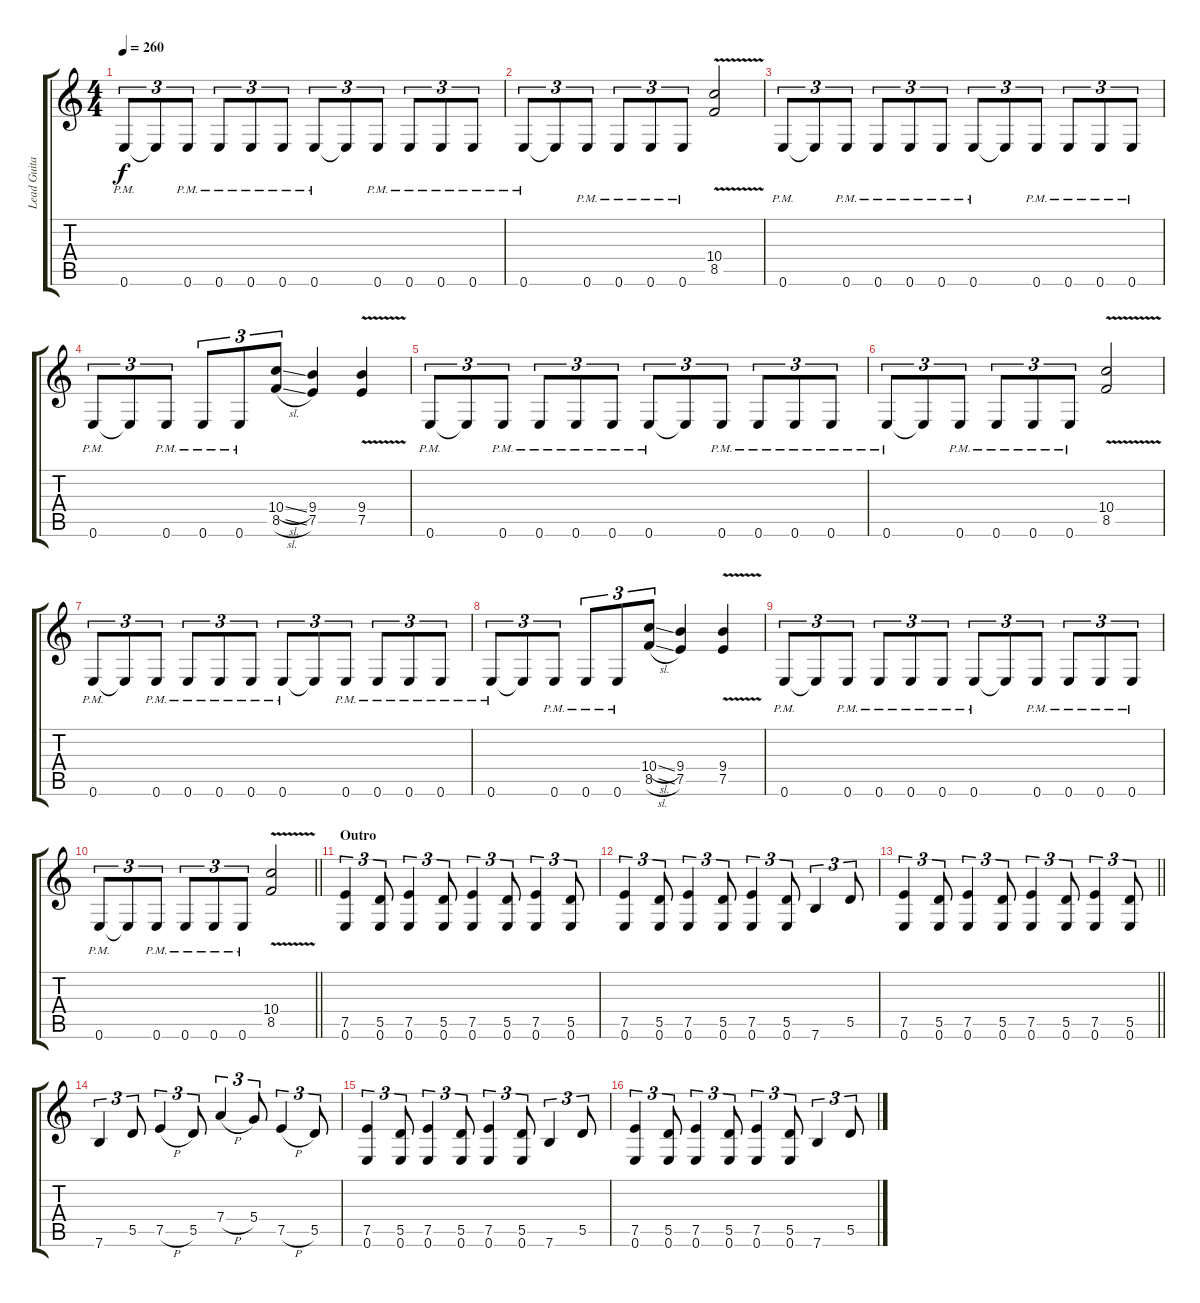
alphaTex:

\track ("Lead Guitar (Chris Poland)" "Lead Guita") {instrument distortionguitar}
\staff {score tabs}
\tuning (E4 B3 G3 D3 A2 E2) {hide}
\ts (4 4)
\tempo 260
\clef g2
\ks c
0.6{pm}.8{tu (3 2) dy f} 0.6{t}.8{tu (3 2)} 0.6{pm}.8{tu (3 2)} 0.6{pm}.8{tu (3 2)} 0.6{pm}.8{tu (3 2)} 0.6{pm}.8{tu (3 2)} 0.6{pm}.8{tu (3 2)} 0.6{t}.8{tu (3 2)} 0.6{pm}.8{tu (3 2)} 0.6{pm}.8{tu (3 2)} 0.6{pm}.8{tu (3 2)} 0.6{pm}.8{tu (3 2)} |
0.6{pm}.8{tu (3 2)} 0.6{t}.8{tu (3 2)} 0.6{pm}.8{tu (3 2)} 0.6{pm}.8{tu (3 2)} 0.6{pm}.8{tu (3 2)} 0.6{pm}.8{tu (3 2)} (10.4{v} 8.5{v}).2 |
0.6{pm}.8{tu (3 2)} 0.6{t}.8{tu (3 2)} 0.6{pm}.8{tu (3 2)} 0.6{pm}.8{tu (3 2)} 0.6{pm}.8{tu (3 2)} 0.6{pm}.8{tu (3 2)} 0.6{pm}.8{tu (3 2)} 0.6{t}.8{tu (3 2)} 0.6{pm}.8{tu (3 2)} 0.6{pm}.8{tu (3 2)} 0.6{pm}.8{tu (3 2)} 0.6{pm}.8{tu (3 2)} |
0.6{pm}.8{tu (3 2)} 0.6{t}.8{tu (3 2)} 0.6{pm}.8{tu (3 2)} 0.6{pm}.8{tu (3 2)} 0.6{pm}.8{tu (3 2)} (10.4{sl} 8.5{sl}).8{tu (3 2)} (9.4 7.5).4 (9.4{v} 7.5{v}).4 |
0.6{pm}.8{tu (3 2)} 0.6{t}.8{tu (3 2)} 0.6{pm}.8{tu (3 2)} 0.6{pm}.8{tu (3 2)} 0.6{pm}.8{tu (3 2)} 0.6{pm}.8{tu (3 2)} 0.6{pm}.8{tu (3 2)} 0.6{t}.8{tu (3 2)} 0.6{pm}.8{tu (3 2)} 0.6{pm}.8{tu (3 2)} 0.6{pm}.8{tu (3 2)} 0.6{pm}.8{tu (3 2)} |
0.6{pm}.8{tu (3 2)} 0.6{t}.8{tu (3 2)} 0.6{pm}.8{tu (3 2)} 0.6{pm}.8{tu (3 2)} 0.6{pm}.8{tu (3 2)} 0.6{pm}.8{tu (3 2)} (10.4{v} 8.5{v}).2 |
0.6{pm}.8{tu (3 2)} 0.6{t}.8{tu (3 2)} 0.6{pm}.8{tu (3 2)} 0.6{pm}.8{tu (3 2)} 0.6{pm}.8{tu (3 2)} 0.6{pm}.8{tu (3 2)} 0.6{pm}.8{tu (3 2)} 0.6{t}.8{tu (3 2)} 0.6{pm}.8{tu (3 2)} 0.6{pm}.8{tu (3 2)} 0.6{pm}.8{tu (3 2)} 0.6{pm}.8{tu (3 2)} |
0.6{pm}.8{tu (3 2)} 0.6{t}.8{tu (3 2)} 0.6{pm}.8{tu (3 2)} 0.6{pm}.8{tu (3 2)} 0.6{pm}.8{tu (3 2)} (10.4{sl} 8.5{sl}).8{tu (3 2)} (9.4 7.5).4 (9.4{v} 7.5{v}).4 |
0.6{pm}.8{tu (3 2)} 0.6{t}.8{tu (3 2)} 0.6{pm}.8{tu (3 2)} 0.6{pm}.8{tu (3 2)} 0.6{pm}.8{tu (3 2)} 0.6{pm}.8{tu (3 2)} 0.6{pm}.8{tu (3 2)} 0.6{t}.8{tu (3 2)} 0.6{pm}.8{tu (3 2)} 0.6{pm}.8{tu (3 2)} 0.6{pm}.8{tu (3 2)} 0.6{pm}.8{tu (3 2)} |
\barLineRight lightlight
0.6{pm}.8{tu (3 2)} 0.6{t}.8{tu (3 2)} 0.6{pm}.8{tu (3 2)} 0.6{pm}.8{tu (3 2)} 0.6{pm}.8{tu (3 2)} 0.6{pm}.8{tu (3 2)} (10.4{v} 8.5{v}).2 |
\section ("" "Outro")
(7.5 0.6).4{tu (3 2)} (5.5 0.6).8{tu (3 2)} (7.5 0.6).4{tu (3 2)} (5.5 0.6).8{tu (3 2)} (7.5 0.6).4{tu (3 2)} (5.5 0.6).8{tu (3 2)} (7.5 0.6).4{tu (3 2)} (5.5 0.6).8{tu (3 2)} |
(7.5 0.6).4{tu (3 2)} (5.5 0.6).8{tu (3 2)} (7.5 0.6).4{tu (3 2)} (5.5 0.6).8{tu (3 2)} (7.5 0.6).4{tu (3 2)} (5.5 0.6).8{tu (3 2)} 7.6.4{tu (3 2)} 5.5.8{tu (3 2)} |
\barLineRight lightlight
(7.5 0.6).4{tu (3 2)} (5.5 0.6).8{tu (3 2)} (7.5 0.6).4{tu (3 2)} (5.5 0.6).8{tu (3 2)} (7.5 0.6).4{tu (3 2)} (5.5 0.6).8{tu (3 2)} (7.5 0.6).4{tu (3 2)} (5.5 0.6).8{tu (3 2)} |
7.6.4{tu (3 2)} 5.5.8{tu (3 2)} 7.5{h}.4{tu (3 2)} 5.5.8{tu (3 2)} 7.4{h}.4{tu (3 2)} 5.4.8{tu (3 2)} 7.5{h}.4{tu (3 2)} 5.5.8{tu (3 2)} |
(7.5 0.6).4{tu (3 2)} (5.5 0.6).8{tu (3 2)} (7.5 0.6).4{tu (3 2)} (5.5 0.6).8{tu (3 2)} (7.5 0.6).4{tu (3 2)} (5.5 0.6).8{tu (3 2)} 7.6.4{tu (3 2)} 5.5.8{tu (3 2)} |
(7.5 0.6).4{tu (3 2)} (5.5 0.6).8{tu (3 2)} (7.5 0.6).4{tu (3 2)} (5.5 0.6).8{tu (3 2)} (7.5 0.6).4{tu (3 2)} (5.5 0.6).8{tu (3 2)} 7.6.4{tu (3 2)} 5.5.8{tu (3 2)}
